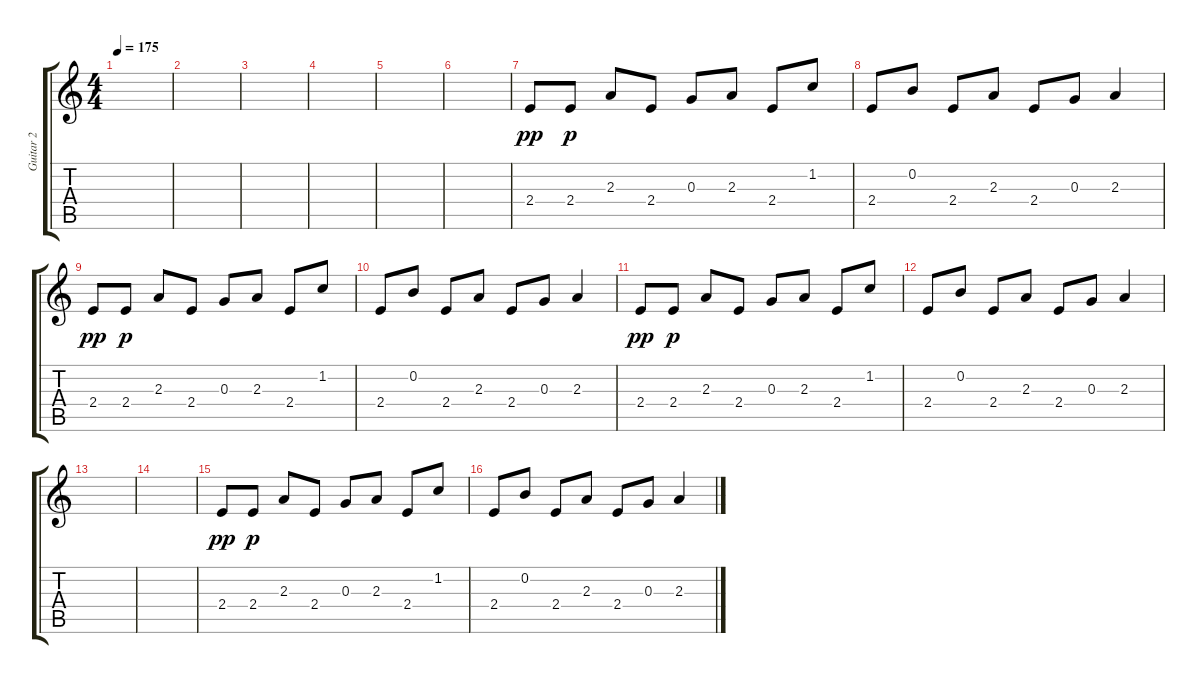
\track ("Guitar 2" "Guitar 2") {instrument distortionguitar}
\staff {score tabs}
\tuning (E4 B3 G3 D3 A2 E2) {hide}
\ts (4 4)
\tempo 175
\clef g2
\ks c
|
|
|
|
|
|
2.4.8{dy pp} 2.4.8{dy p} 2.3.8 2.4.8 0.3.8 2.3.8 2.4.8 1.2.8 |
2.4.8 0.2.8 2.4.8 2.3.8 2.4.8 0.3.8 2.3.4 |
2.4.8{dy pp} 2.4.8{dy p} 2.3.8 2.4.8 0.3.8 2.3.8 2.4.8 1.2.8 |
2.4.8 0.2.8 2.4.8 2.3.8 2.4.8 0.3.8 2.3.4 |
2.4.8{dy pp} 2.4.8{dy p} 2.3.8 2.4.8 0.3.8 2.3.8 2.4.8 1.2.8 |
2.4.8 0.2.8 2.4.8 2.3.8 2.4.8 0.3.8 2.3.4 |
|
|
2.4.8{dy pp} 2.4.8{dy p} 2.3.8 2.4.8 0.3.8 2.3.8 2.4.8 1.2.8 |
2.4.8 0.2.8 2.4.8 2.3.8 2.4.8 0.3.8 2.3.4
